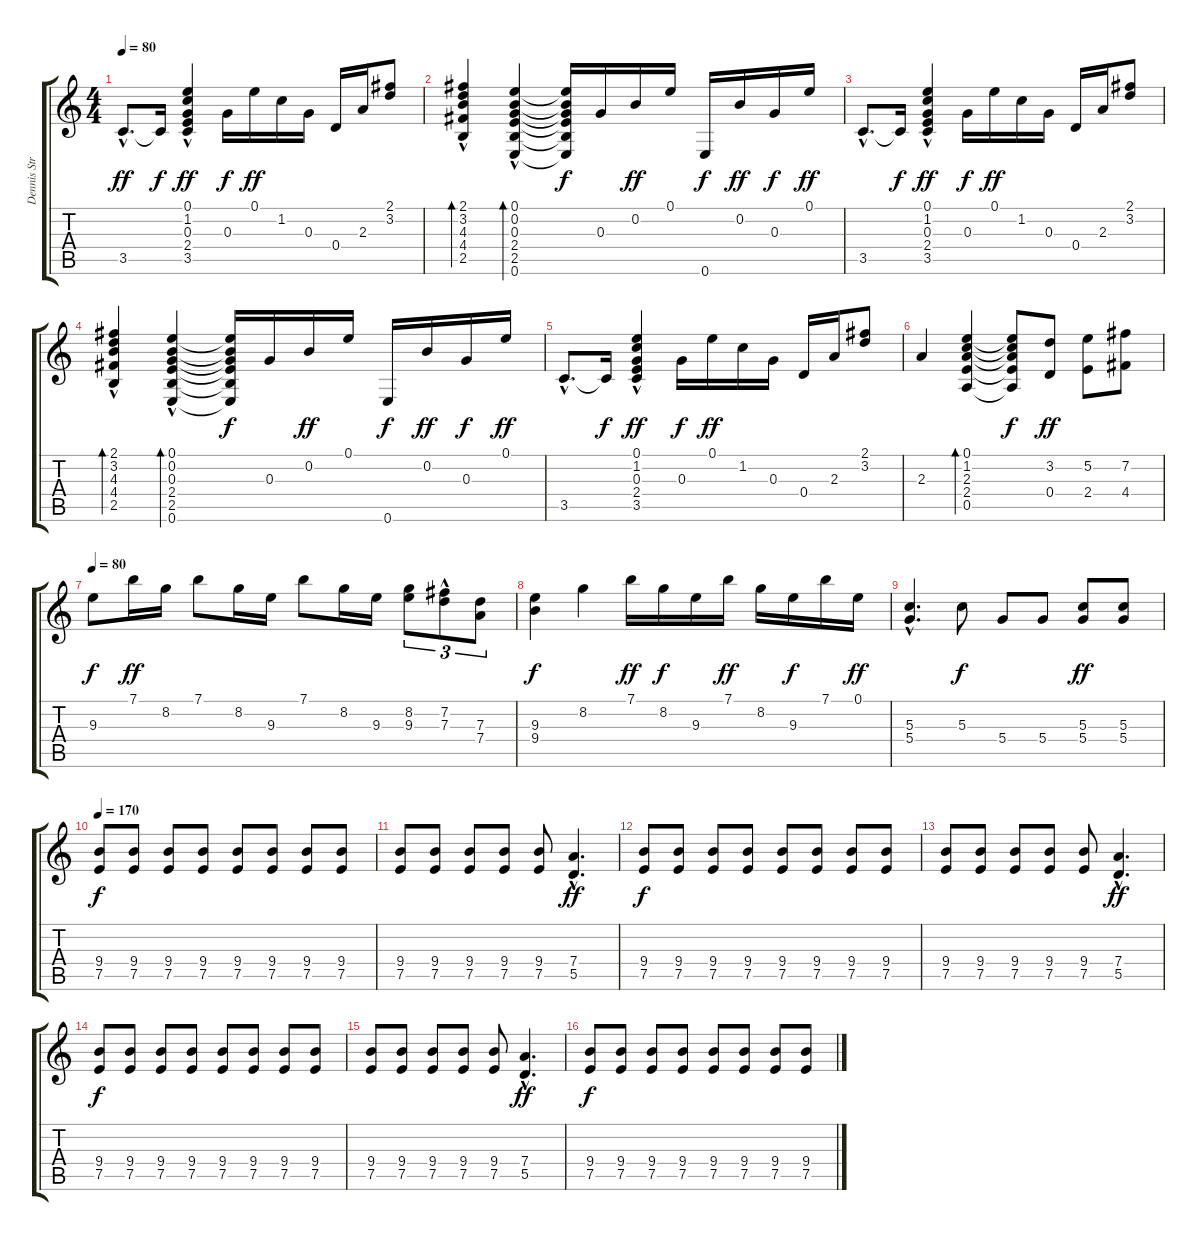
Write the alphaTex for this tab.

\track ("Dennis Stratton" "Dennis Str") {instrument overdrivenguitar}
\staff {score tabs}
\tuning (E4 B3 G3 D3 A2 E2) {hide}
\ts (4 4)
\tempo 80
\clef g2
\ks c
3.5{hac}.8{d dy ff} 3.5{t}.16{dy f} (0.1 1.2 0.3 2.4{hac} 3.5).4{dy ff} 0.3.16{dy f} 0.1.16{dy ff} 1.2.16 0.3.16 0.4.16 2.3.16 (2.1 3.2).8 |
(2.1 3.2 4.3 4.4{hac} 2.5).4{bd 240} (0.1 0.2 0.3 2.4{hac} 2.5 0.6).4{bd 240} (0.1{t} 0.2{t} 0.3{t} 2.4{t} 2.5{t} 0.6{t}).16{dy f} 0.3.16 0.2.16{dy ff} 0.1.16 0.6.16{dy f} 0.2.16{dy ff} 0.3.16{dy f} 0.1.16{dy ff} |
3.5{hac}.8{d} 3.5{t}.16{dy f} (0.1 1.2 0.3 2.4{hac} 3.5).4{dy ff} 0.3.16{dy f} 0.1.16{dy ff} 1.2.16 0.3.16 0.4.16 2.3.16 (2.1 3.2).8 |
(2.1 3.2 4.3 4.4{hac} 2.5).4{bd 240} (0.1 0.2 0.3 2.4{hac} 2.5 0.6).4{bd 240} (0.1{t} 0.2{t} 0.3{t} 2.4{t} 2.5{t} 0.6{t}).16{dy f} 0.3.16 0.2.16{dy ff} 0.1.16 0.6.16{dy f} 0.2.16{dy ff} 0.3.16{dy f} 0.1.16{dy ff} |
3.5{hac}.8{d} 3.5{t}.16{dy f} (0.1 1.2 0.3 2.4{hac} 3.5).4{dy ff} 0.3.16{dy f} 0.1.16{dy ff} 1.2.16 0.3.16 0.4.16 2.3.16 (2.1 3.2).8 |
2.3.4 (0.1 1.2 2.3 2.4 0.5).4{bd 480} (0.1{t} 1.2{t} 2.3{t} 2.4{t} 0.5{t}).8{dy f} (3.2 0.4).8{dy ff} (5.2 2.4).8 (7.2 4.4).8 |
\tempo 80
9.3.8{dy f} 7.1.16{dy ff} 8.2.16 7.1.8 8.2.16 9.3.16 7.1.8 8.2.16 9.3.16 (8.2 9.3).8{tu (3 2)} (7.2{hac} 7.3{hac}).8{tu (3 2)} (7.3 7.4).8{tu (3 2)} |
(9.3 9.4).4{dy f} 8.2.4 7.1.16{dy ff} 8.2.16{dy f} 9.3.16 7.1.16{dy ff} 8.2.16 9.3.16{dy f} 7.1.16 0.1.16{dy ff} |
(5.3{hac} 5.4{hac}).4{d} 5.3.8{dy f} 5.4.8 5.4.8 (5.3 5.4).8{dy ff} (5.3 5.4).8 |
\tempo 170
(9.4 7.5).8{dy f instrument overdrivenguitar} (9.4 7.5).8 (9.4 7.5).8 (9.4 7.5).8 (9.4 7.5).8 (9.4 7.5).8 (9.4 7.5).8 (9.4 7.5).8 |
(9.4 7.5).8 (9.4 7.5).8 (9.4 7.5).8 (9.4 7.5).8 (9.4 7.5).8 (7.4{hac} 5.5{hac}).4{d dy ff} |
(9.4 7.5).8{dy f} (9.4 7.5).8 (9.4 7.5).8 (9.4 7.5).8 (9.4 7.5).8 (9.4 7.5).8 (9.4 7.5).8 (9.4 7.5).8 |
(9.4 7.5).8 (9.4 7.5).8 (9.4 7.5).8 (9.4 7.5).8 (9.4 7.5).8 (7.4{hac} 5.5{hac}).4{d dy ff} |
(9.4 7.5).8{dy f} (9.4 7.5).8 (9.4 7.5).8 (9.4 7.5).8 (9.4 7.5).8 (9.4 7.5).8 (9.4 7.5).8 (9.4 7.5).8 |
(9.4 7.5).8 (9.4 7.5).8 (9.4 7.5).8 (9.4 7.5).8 (9.4 7.5).8 (7.4{hac} 5.5{hac}).4{d dy ff} |
(9.4 7.5).8{dy f} (9.4 7.5).8 (9.4 7.5).8 (9.4 7.5).8 (9.4 7.5).8 (9.4 7.5).8 (9.4 7.5).8 (9.4 7.5).8
